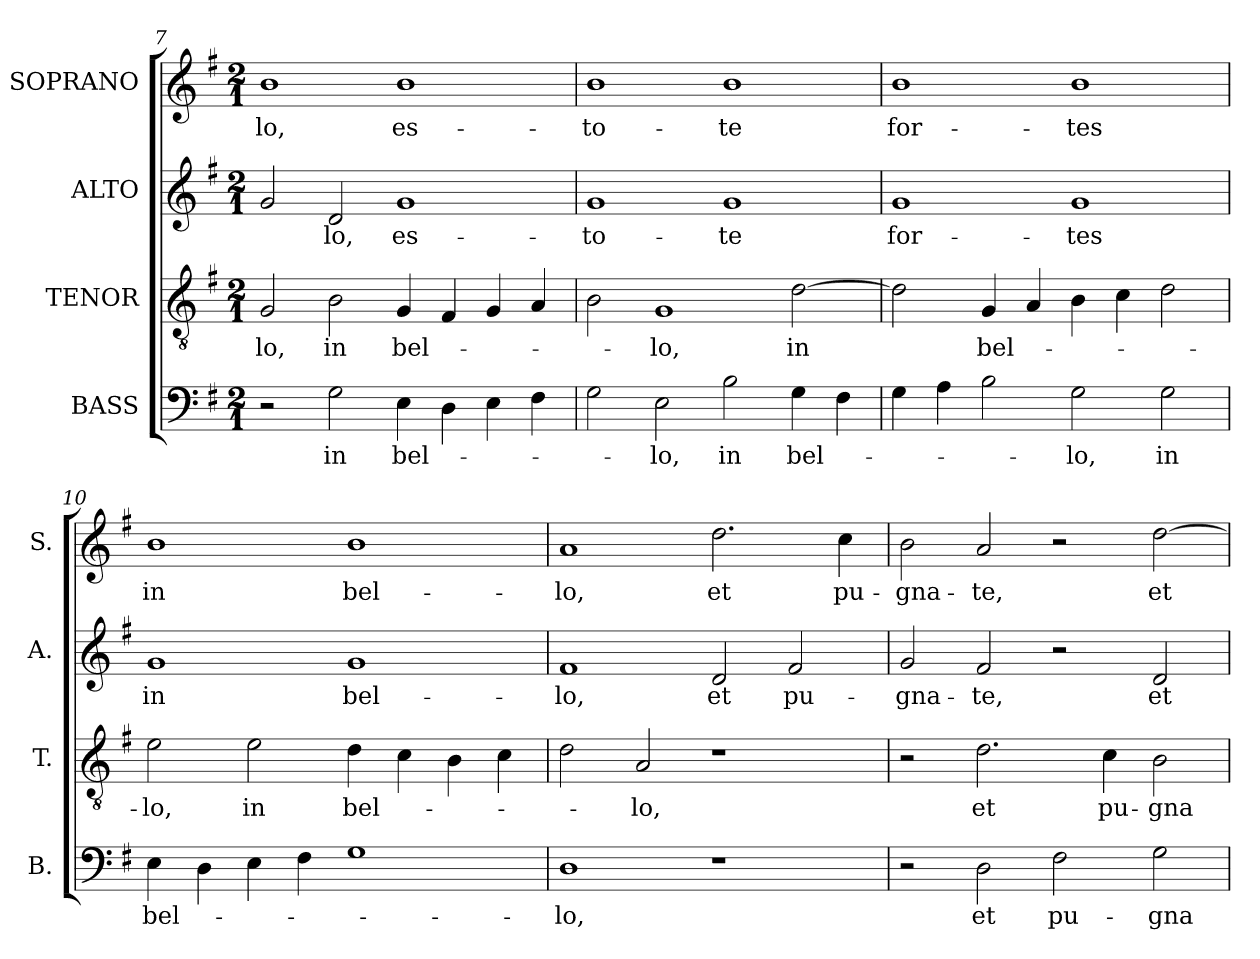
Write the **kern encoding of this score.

**kern	**text	**kern	**text	**kern	**text	**kern	**text
*part4	*part4	*part3	*part3	*part2	*part2	*part1	*part1
*staff4	*staff4	*staff3	*staff3	*staff2	*staff2	*staff1	*staff1
*I"BASS	*	*I"TENOR	*	*I"ALTO	*	*I"SOPRANO	*
*I'B.	*	*I'T.	*	*I'A.	*	*I'S.	*
!!LO:LB:g=z
*clefF4	*	*clefGv2	*	*clefG2	*	*clefG2	*
*	*	*ITrd7c12	*	*	*	*	*
*k[f#]	*	*k[f#]	*	*k[f#]	*	*k[f#]	*
*G:	*	*G:	*	*G:	*	*G:	*
*M2/1	*	*M2/1	*	*M2/1	*	*M2/1	*
=7	=7	=7	=7	=7	=7	=7	=7
!	!	!	!LO:LY:b:color=#000000	!	!	!	!
!	!	!	!	!	!	!	!LO:LY:b:color=#000000
2r	.	2GGi/	-lo,	2gi/	.	1bi	-lo,
!	!LO:LY:b:color=#000000	!	!	!	!	!	!
!	!	!	!LO:LY:b:color=#000000	!	!	!	!
!	!	!	!	!	!LO:LY:b:color=#000000	!	!
2Gi\	in	2BBi\	in	2di/	-lo,	.	.
!	!LO:LY:b:color=#000000	!	!	!	!	!	!
!	!	!	!LO:LY:b:color=#000000	!	!	!	!
!	!	!	!	!	!LO:LY:b:color=#000000	!	!
!	!	!	!	!	!	!	!LO:LY:b:color=#000000
4Ei\	bel-	4GGi/	bel-	1gi	es-	1bi	es-
4Di\	.	4FF#i/	.	.	.	.	.
4Ei\	.	4GGi/	.	.	.	.	.
4F#i\	.	4AAi/	.	.	.	.	.
=8	=8	=8	=8	=8	=8	=8	=8
!	!	!	!	!	!LO:LY:b:color=#000000	!	!
!	!	!	!	!	!	!	!LO:LY:b:color=#000000
2Gi\	.	2BBi\	.	1gi	-to-	1bi	-to-
!	!LO:LY:b:color=#000000	!	!	!	!	!	!
!	!	!	!LO:LY:b:color=#000000	!	!	!	!
2Ei\	-lo,	1GGi	-lo,	.	.	.	.
!	!LO:LY:b:color=#000000	!	!	!	!	!	!
!	!	!	!	!	!LO:LY:b:color=#000000	!	!
!	!	!	!	!	!	!	!LO:LY:b:color=#000000
2Bi\	in	.	.	1gi	-te	1bi	-te
!	!LO:LY:b:color=#000000	!	!	!	!	!	!
!	!	!	!LO:LY:b:color=#000000	!	!	!	!
4Gi\	bel-	[2Di\	in	.	.	.	.
4F#i\	.	.	.	.	.	.	.
=9	=9	=9	=9	=9	=9	=9	=9
!	!	!	!	!	!LO:LY:b:color=#000000	!	!
!	!	!	!	!	!	!	!LO:LY:b:color=#000000
4Gi\	.	2Di\]	.	1gi	for-	1bi	for-
4Ai\	.	.	.	.	.	.	.
!	!	!	!LO:LY:b:color=#000000	!	!	!	!
2Bi\	.	4GGi/	bel-	.	.	.	.
.	.	4AAi/	.	.	.	.	.
!	!LO:LY:b:color=#000000	!	!	!	!	!	!
!	!	!	!	!	!LO:LY:b:color=#000000	!	!
!	!	!	!	!	!	!	!LO:LY:b:color=#000000
2Gi\	-lo,	4BBi\	.	1gi	-tes	1bi	-tes
.	.	4Ci\	.	.	.	.	.
!	!LO:LY:b:color=#000000	!	!	!	!	!	!
2Gi\	in	2Di\	.	.	.	.	.
=10	=10	=10	=10	=10	=10	=10	=10
!	!LO:LY:b:color=#000000	!	!	!	!	!	!
!	!	!	!LO:LY:b:color=#000000	!	!	!	!
!	!	!	!	!	!LO:LY:b:color=#000000	!	!
!	!	!	!	!	!	!	!LO:LY:b:color=#000000
4Ei\	bel-	2Ei\	-lo,	1gi	in	1bi	in
4Di\	.	.	.	.	.	.	.
!	!	!	!LO:LY:b:color=#000000	!	!	!	!
4Ei\	.	2Ei\	in	.	.	.	.
4F#i\	.	.	.	.	.	.	.
!	!	!	!LO:LY:b:color=#000000	!	!	!	!
!	!	!	!	!	!LO:LY:b:color=#000000	!	!
!	!	!	!	!	!	!	!LO:LY:b:color=#000000
1Gi	.	4Di\	bel-	1gi	bel-	1bi	bel-
.	.	4Ci\	.	.	.	.	.
.	.	4BBi\	.	.	.	.	.
.	.	4Ci\	.	.	.	.	.
=11	=11	=11	=11	=11	=11	=11	=11
!	!LO:LY:b:color=#000000	!	!	!	!	!	!
!	!	!	!	!	!LO:LY:b:color=#000000	!	!
!	!	!	!	!	!	!	!LO:LY:b:color=#000000
1Di	-lo,	2Di\	.	1f#i	-lo,	1ai	-lo,
!	!	!	!LO:LY:b:color=#000000	!	!	!	!
.	.	2AAi/	-lo,	.	.	.	.
!	!	!	!	!	!LO:LY:b:color=#000000	!	!
!	!	!	!	!	!	!	!LO:LY:b:color=#000000
1r	.	1r	.	2di/	et	2.ddi\	et
!	!	!	!	!	!LO:LY:b:color=#000000	!	!
.	.	.	.	2f#i/	pu-	.	.
!	!	!	!	!	!	!	!LO:LY:b:color=#000000
.	.	.	.	.	.	4cci\	pu-
=12	=12	=12	=12	=12	=12	=12	=12
!	!	!	!	!	!LO:LY:b:color=#000000	!	!
!	!	!	!	!	!	!	!LO:LY:b:color=#000000
2r	.	2r	.	2gi/	-gna-	2bi\	-gna-
!	!LO:LY:b:color=#000000	!	!	!	!	!	!
!	!	!	!LO:LY:b:color=#000000	!	!	!	!
!	!	!	!	!	!LO:LY:b:color=#000000	!	!
!	!	!	!	!	!	!	!LO:LY:b:color=#000000
2Di\	et	2.Di\	et	2f#i/	-te,	2ai/	-te,
!	!LO:LY:b:color=#000000	!	!	!	!	!	!
2F#i\	pu-	.	.	2r	.	2r	.
!	!	!	!LO:LY:b:color=#000000	!	!	!	!
.	.	4Ci\	pu-	.	.	.	.
!	!LO:LY:b:color=#000000	!	!	!	!	!	!
!	!	!	!LO:LY:b:color=#000000	!	!	!	!
!	!	!	!	!	!LO:LY:b:color=#000000	!	!
!	!	!	!	!	!	!	!LO:LY:b:color=#000000
2Gi\	-gna-	2BBi\	-gna-	2di/	et	[2ddi\	et
=	=	=	=	=	=	=	=
*-	*-	*-	*-	*-	*-	*-	*-
